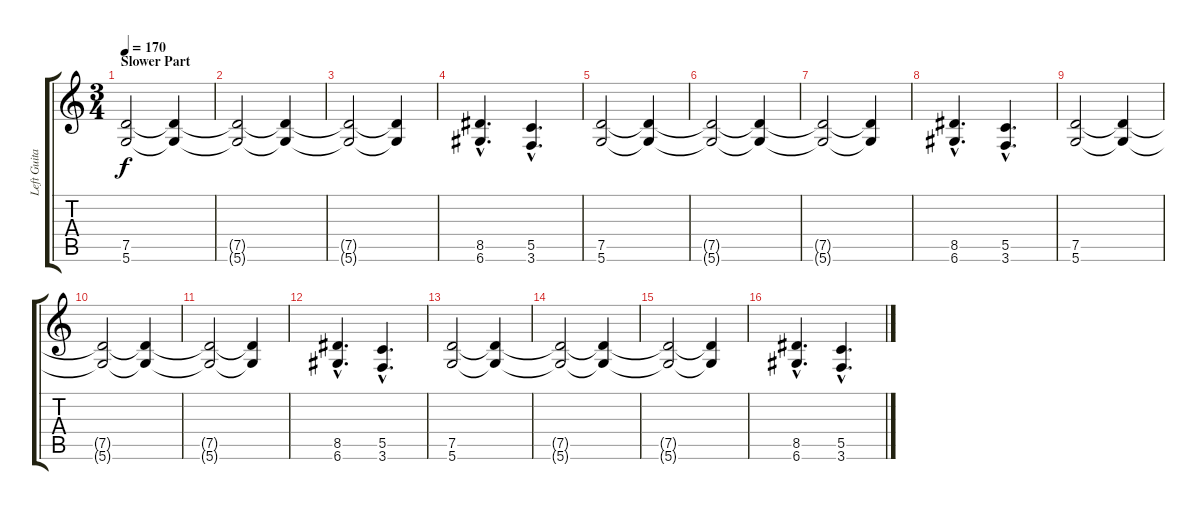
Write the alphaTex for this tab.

\track ("Left Guitar" "Left Guita") {instrument distortionguitar}
\staff {score tabs}
\tuning (D4 A3 F3 C3 G2 D2) {hide}
\ts (3 4)
\section ("" "Slower Part")
\tempo 170
\clef g2
\ks c
(7.5 5.6).2{dy f} (7.5{t} 5.6{t}).4 |
(7.5{t} 5.6{t}).2 (7.5{t} 5.6{t}).4 |
(7.5{t} 5.6{t}).2 (7.5{t} 5.6{t}).4 |
(8.5{hac} 6.6{hac}).4{d} (5.5{hac} 3.6{hac}).4{d} |
(7.5 5.6).2 (7.5{t} 5.6{t}).4 |
(7.5{t} 5.6{t}).2 (7.5{t} 5.6{t}).4 |
(7.5{t} 5.6{t}).2 (7.5{t} 5.6{t}).4 |
(8.5{hac} 6.6{hac}).4{d} (5.5{hac} 3.6{hac}).4{d} |
(7.5 5.6).2 (7.5{t} 5.6{t}).4 |
(7.5{t} 5.6{t}).2 (7.5{t} 5.6{t}).4 |
(7.5{t} 5.6{t}).2 (7.5{t} 5.6{t}).4 |
(8.5{hac} 6.6{hac}).4{d} (5.5{hac} 3.6{hac}).4{d} |
(7.5 5.6).2 (7.5{t} 5.6{t}).4 |
(7.5{t} 5.6{t}).2 (7.5{t} 5.6{t}).4 |
(7.5{t} 5.6{t}).2 (7.5{t} 5.6{t}).4 |
(8.5{hac} 6.6{hac}).4{d} (5.5{hac} 3.6{hac}).4{d}
